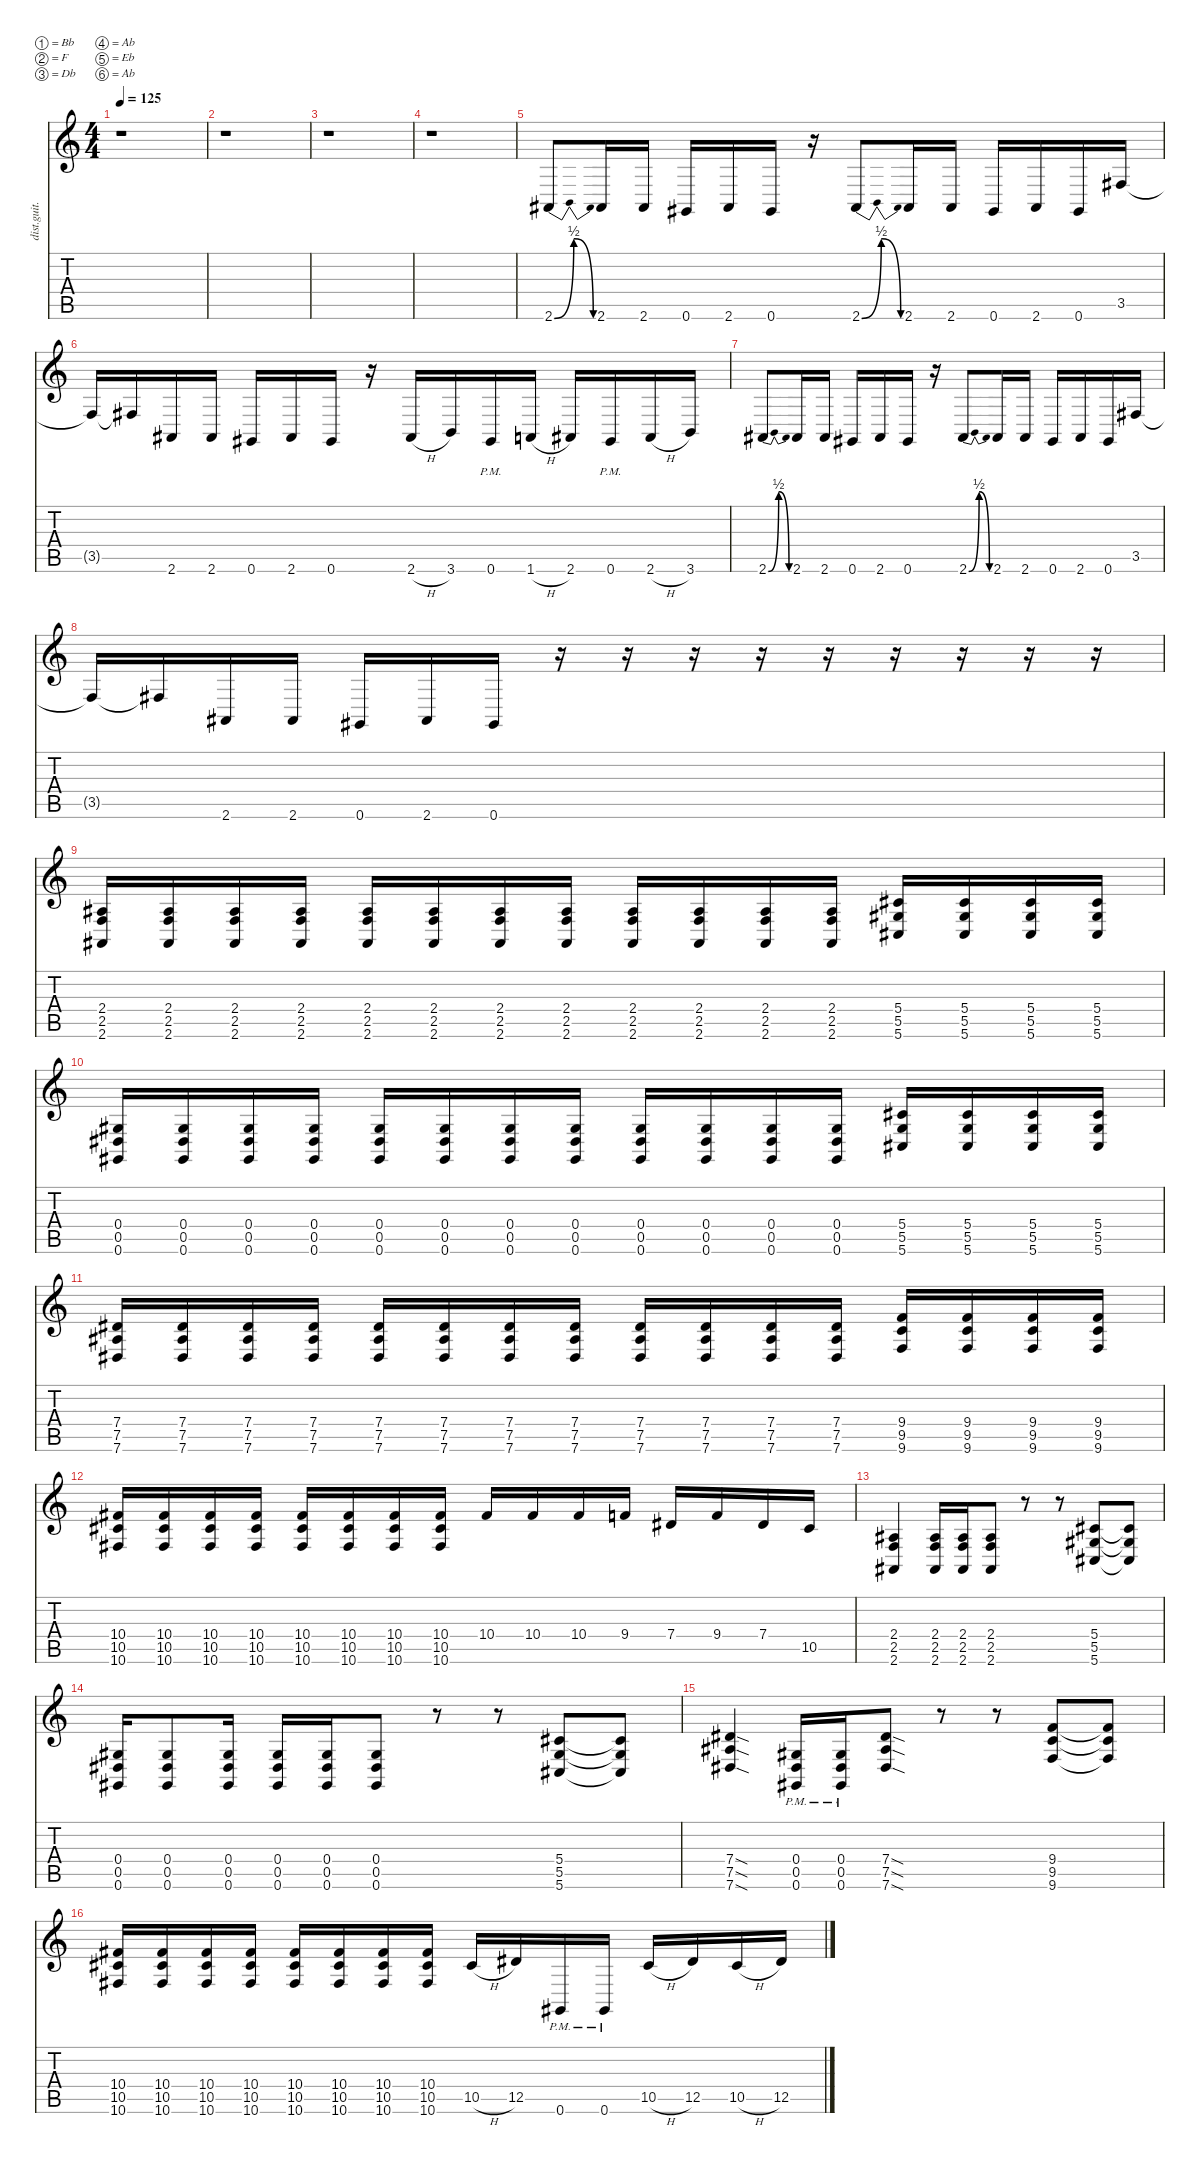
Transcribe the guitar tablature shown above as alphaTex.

\defaultSystemsLayout 4
\hideDynamics
\bracketExtendMode nobrackets
\otherSystemsTrackNameOrientation horizontal
\track ("Distortion Guitar" "dist.guit.") {instrument distortionguitar}
\staff {score tabs}
\tuning (Bb3 F3 Db3 Ab2 Eb2 Ab1)
\ts (4 4)
\tempo 125
\clef g2
\ks c
r.1{dy mf beam Down} |
r.1{beam Down} |
r.1{beam Down} |
r.1{beam Down} |
2.6{be (bendrelease 0 0 9 2 20.4 2 30 0) acc #}.8{beam Up} 2.6{acc #}.16{beam Up} 2.6{acc #}.16{beam Up} 0.6{acc #}.16{beam Up} 2.6{acc #}.16{beam Up} 0.6{acc #}.16{beam Up} r.16{beam Up} 2.6{be (bendrelease 0 0 10.2 2 20.4 2 30 0) acc #}.8{beam Up} 2.6{acc #}.16{beam Up} 2.6{acc #}.16{beam Up} 0.6{acc #}.16{beam Up} 2.6{acc #}.16{beam Up} 0.6{acc #}.16{beam Up} 3.5{acc #}.16{beam Up} |
3.5{t acc #}.16{beam Up} 3.5{t acc #}.16{beam Up} 2.6{acc #}.16{beam Up} 2.6{acc #}.16{beam Up} 0.6{acc #}.16{beam Up} 2.6{acc #}.16{beam Up} 0.6{acc #}.16{beam Up} r.16{beam Up} 2.6{h acc #}.16{beam Up} 3.6.16{beam Up} 0.6{pm acc #}.16{beam Up} 1.6{h}.16{beam Up} 2.6{acc #}.16{beam Up} 0.6{pm acc #}.16{beam Up} 2.6{h acc #}.16{beam Up} 3.6.16{beam Up} |
2.6{be (bendrelease 0 0 9 2 20.4 2 30 0) acc #}.8{beam Up} 2.6{acc #}.16{beam Up} 2.6{acc #}.16{beam Up} 0.6{acc #}.16{beam Up} 2.6{acc #}.16{beam Up} 0.6{acc #}.16{beam Up} r.16{beam Up} 2.6{be (bendrelease 0 0 10.2 2 20.4 2 30 0) acc #}.8{beam Up} 2.6{acc #}.16{beam Up} 2.6{acc #}.16{beam Up} 0.6{acc #}.16{beam Up} 2.6{acc #}.16{beam Up} 0.6{acc #}.16{beam Up} 3.5{acc #}.16{beam Up} |
3.5{t acc #}.16{beam Up} 3.5{t acc #}.16{beam Up} 2.6{acc #}.16{beam Up} 2.6{acc #}.16{beam Up} 0.6{acc #}.16{beam Up} 2.6{acc #}.16{beam Up} 0.6{acc #}.16{beam Up} r.16{beam Up} r.16{beam Up} r.16{beam Up} r.16{beam Up} r.16{beam Up} r.16{beam Up} r.16{beam Up} r.16{beam Up} r.16{beam Up} |
(2.6{acc #} 2.5 2.4{acc #}).16{beam Up} (2.6{acc #} 2.4{acc #} 2.5).16{beam Up} (2.6{acc #} 2.5 2.4{acc #}).16{beam Up} (2.6{acc #} 2.4{acc #} 2.5).16{beam Up} (2.6{acc #} 2.5 2.4{acc #}).16{beam Up} (2.6{acc #} 2.4{acc #} 2.5).16{beam Up} (2.6{acc #} 2.5 2.4{acc #}).16{beam Up} (2.6{acc #} 2.4{acc #} 2.5).16{beam Up} (2.6{acc #} 2.5 2.4{acc #}).16{beam Up} (2.6{acc #} 2.4{acc #} 2.5).16{beam Up} (2.6{acc #} 2.5 2.4{acc #}).16{beam Up} (2.6{acc #} 2.4{acc #} 2.5).16{beam Up} (5.6{acc #} 5.5{acc #} 5.4{acc #}).16{beam Up} (5.6{acc #} 5.4{acc #} 5.5{acc #}).16{beam Up} (5.6{acc #} 5.5{acc #} 5.4{acc #}).16{beam Up} (5.6{acc #} 5.4{acc #} 5.5{acc #}).16{beam Up} |
(0.6{acc #} 0.4{acc #} 0.5{acc #}).16{beam Up} (0.6{acc #} 0.5{acc #} 0.4{acc #}).16{beam Up} (0.6{acc #} 0.4{acc #} 0.5{acc #}).16{beam Up} (0.6{acc #} 0.5{acc #} 0.4{acc #}).16{beam Up} (0.6{acc #} 0.4{acc #} 0.5{acc #}).16{beam Up} (0.6{acc #} 0.5{acc #} 0.4{acc #}).16{beam Up} (0.6{acc #} 0.4{acc #} 0.5{acc #}).16{beam Up} (0.6{acc #} 0.5{acc #} 0.4{acc #}).16{beam Up} (0.6{acc #} 0.4{acc #} 0.5{acc #}).16{beam Up} (0.6{acc #} 0.5{acc #} 0.4{acc #}).16{beam Up} (0.6{acc #} 0.4{acc #} 0.5{acc #}).16{beam Up} (0.6{acc #} 0.5{acc #} 0.4{acc #}).16{beam Up} (5.6{acc #} 5.4{acc #} 5.5{acc #}).16{beam Up} (5.6{acc #} 5.5{acc #} 5.4{acc #}).16{beam Up} (5.6{acc #} 5.4{acc #} 5.5{acc #}).16{beam Up} (5.6{acc #} 5.5{acc #} 5.4{acc #}).16{beam Up} |
(7.6{acc #} 7.5{acc #} 7.4{acc #}).16{beam Up} (7.6{acc #} 7.5{acc #} 7.4{acc #}).16{beam Up} (7.6{acc #} 7.5{acc #} 7.4{acc #}).16{beam Up} (7.6{acc #} 7.5{acc #} 7.4{acc #}).16{beam Up} (7.6{acc #} 7.5{acc #} 7.4{acc #}).16{beam Up} (7.6{acc #} 7.5{acc #} 7.4{acc #}).16{beam Up} (7.6{acc #} 7.5{acc #} 7.4{acc #}).16{beam Up} (7.6{acc #} 7.5{acc #} 7.4{acc #}).16{beam Up} (7.6{acc #} 7.5{acc #} 7.4{acc #}).16{beam Up} (7.6{acc #} 7.5{acc #} 7.4{acc #}).16{beam Up} (7.6{acc #} 7.4{acc #} 7.5{acc #}).16{beam Up} (7.6{acc #} 7.5{acc #} 7.4{acc #}).16{beam Up} (9.6 9.4 9.5).16{beam Up} (9.6 9.5 9.4).16{beam Up} (9.6 9.4 9.5).16{beam Up} (9.6 9.5 9.4).16{beam Up} |
(10.6{acc #} 10.5{acc #} 10.4{acc #}).16{beam Up} (10.6{acc #} 10.4{acc #} 10.5{acc #}).16{beam Up} (10.6{acc #} 10.5{acc #} 10.4{acc #}).16{beam Up} (10.6{acc #} 10.4{acc #} 10.5{acc #}).16{beam Up} (10.5{acc #} 10.4{acc #} 10.6{acc #}).16{beam Up} (10.6{acc #} 10.5{acc #} 10.4{acc #}).16{beam Up} (10.4{acc #} 10.5{acc #} 10.6{acc #}).16{beam Up} (10.6{acc #} 10.5{acc #} 10.4{acc #}).16{beam Up} 10.4{acc #}.16{beam Up} 10.4{acc #}.16{beam Up} 10.4{acc #}.16{beam Up} 9.4.16{beam Up} 7.4{acc #}.16{beam Up} 9.4.16{beam Up} 7.4{acc #}.16{beam Up} 10.5{acc #}.16{beam Up} |
(2.6{acc #} 2.5 2.4{acc #}).4{beam Up} (2.6{acc #} 2.5 2.4{acc #}).16{beam Up} (2.6{acc #} 2.4{acc #} 2.5).16{beam Up} (2.6{acc #} 2.5 2.4{acc #}).8{beam Up} r.8{beam Up} r.8{beam Up} (5.6{acc #} 5.5{acc #} 5.4{acc #}).8{beam Up} (5.6{t acc #} 5.5{t acc #} 5.4{t acc #}).8{beam Up} |
(0.6{acc #} 0.5{acc #} 0.4{acc #}).16{beam Up} (0.6{acc #} 0.5{acc #} 0.4{acc #}).8{beam Up} (0.6{acc #} 0.4{acc #} 0.5{acc #}).16{beam Up} (0.6{acc #} 0.5{acc #} 0.4{acc #}).16{beam Up} (0.6{acc #} 0.4{acc #} 0.5{acc #}).16{beam Up} (0.6{acc #} 0.5{acc #} 0.4{acc #}).8{beam Up} r.8{beam Up} r.8{beam Up} (5.6{acc #} 5.5{acc #} 5.4{acc #}).8{beam Up} (5.6{t acc #} 5.5{t acc #} 5.4{t acc #}).8{beam Up} |
(7.6{sod acc #} 7.5{sod acc #} 7.4{sod acc #}).4{beam Up} (0.6{pm acc #} 0.5{pm acc #} 0.4{pm acc #}).16{beam Up} (0.6{pm acc #} 0.4{pm acc #} 0.5{pm acc #}).16{beam Up} (7.6{sod acc #} 7.5{sod acc #} 7.4{sod acc #}).8{beam Up} r.8{beam Up} r.8{beam Up} (9.6 9.5 9.4).8{beam Up} (9.6{t} 9.5{t} 9.4{t}).8{beam Up} |
(10.6{acc #} 10.4{acc #} 10.5{acc #}).16{beam Up} (10.6{acc #} 10.4{acc #} 10.5{acc #}).16{beam Up} (10.6{acc #} 10.4{acc #} 10.5{acc #}).16{beam Up} (10.6{acc #} 10.4{acc #} 10.5{acc #}).16{beam Up} (10.6{acc #} 10.4{acc #} 10.5{acc #}).16{beam Up} (10.6{acc #} 10.5{acc #} 10.4{acc #}).16{beam Up} (10.6{acc #} 10.4{acc #} 10.5{acc #}).16{beam Up} (10.6{acc #} 10.5{acc #} 10.4{acc #}).16{beam Up} 10.5{h acc #}.16{beam Up} 12.5{acc #}.16{beam Up} 0.6{pm acc #}.16{beam Up} 0.6{pm acc #}.16{beam Up} 10.5{h acc #}.16{beam Up} 12.5{acc #}.16{beam Up} 10.5{h acc #}.16{beam Up} 12.5{acc #}.16{beam Up}
